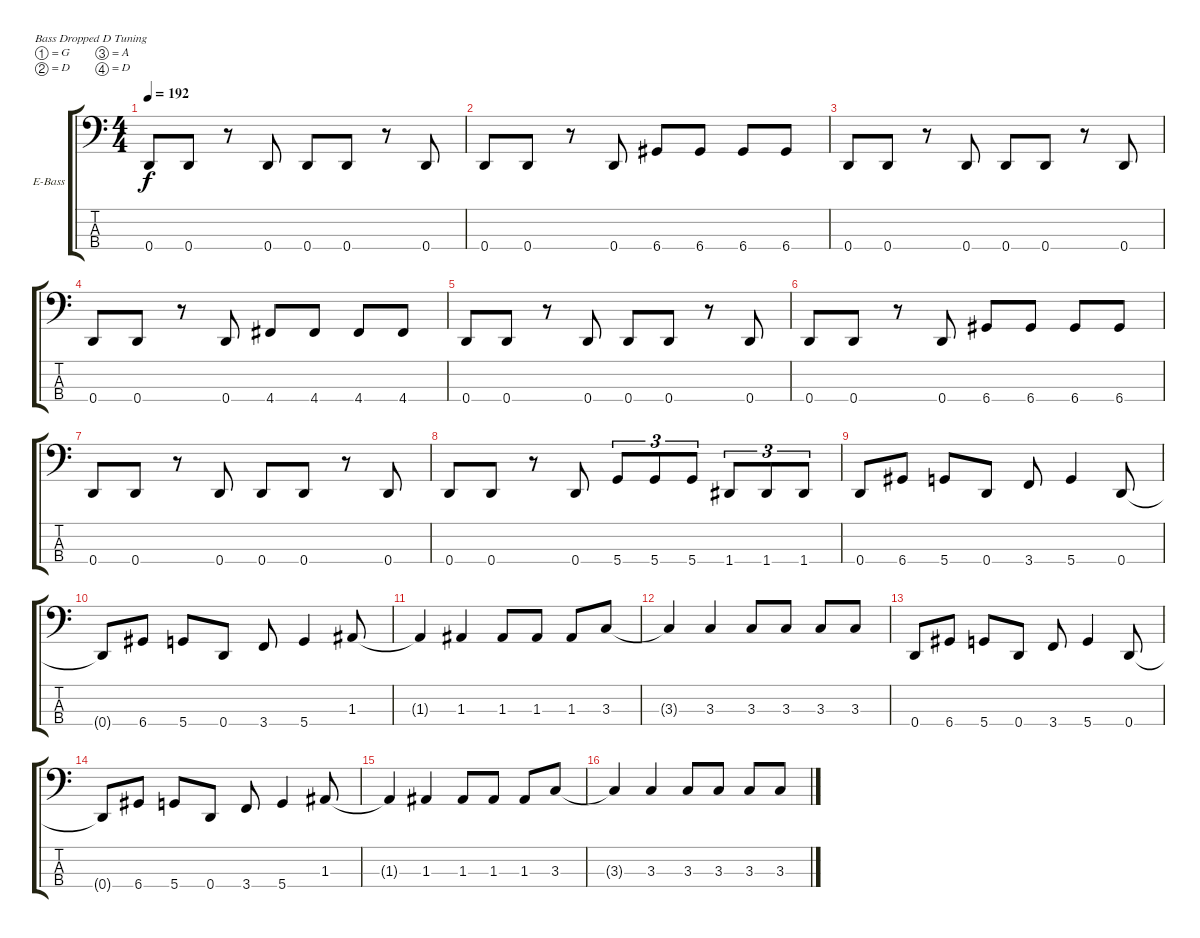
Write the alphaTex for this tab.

\defaultSystemsLayout 4
\bracketExtendMode groupsimilarinstruments
\firstSystemTrackNameOrientation horizontal
\otherSystemsTrackNameOrientation horizontal
\track ("Electric Bass" "E-Bass") {instrument electricbassfinger}
\staff {score tabs}
\tuning (G2 D2 A1 D1)
\ts (4 4)
\tempo 192
\clef f4
\ks c
0.4.8{dy f} 0.4.8 r.8 0.4.8 0.4.8 0.4.8 r.8 0.4.8 |
0.4.8 0.4.8 r.8 0.4.8 6.4.8 6.4.8 6.4.8 6.4.8 |
0.4.8 0.4.8 r.8 0.4.8 0.4.8 0.4.8 r.8 0.4.8 |
0.4.8 0.4.8 r.8 0.4.8 4.4.8 4.4.8 4.4.8 4.4.8 |
0.4.8 0.4.8 r.8 0.4.8 0.4.8 0.4.8 r.8 0.4.8 |
0.4.8 0.4.8 r.8 0.4.8 6.4.8 6.4.8 6.4.8 6.4.8 |
0.4.8 0.4.8 r.8 0.4.8 0.4.8 0.4.8 r.8 0.4.8 |
0.4.8 0.4.8 r.8 0.4.8 5.4.8{tu (3 2)} 5.4.8{tu (3 2)} 5.4.8{tu (3 2)} 1.4.8{tu (3 2)} 1.4.8{tu (3 2)} 1.4.8{tu (3 2)} |
0.4.8 6.4.8 5.4.8 0.4.8 3.4.8 5.4.4 0.4.8 |
0.4{t}.8 6.4.8 5.4.8 0.4.8 3.4.8 5.4.4 1.3.8 |
1.3{t}.4 1.3.4 1.3.8 1.3.8 1.3.8 3.3.8 |
3.3{t}.4 3.3.4 3.3.8 3.3.8 3.3.8 3.3.8 |
0.4.8 6.4.8 5.4.8 0.4.8 3.4.8 5.4.4 0.4.8 |
0.4{t}.8 6.4.8 5.4.8 0.4.8 3.4.8 5.4.4 1.3.8 |
1.3{t}.4 1.3.4 1.3.8 1.3.8 1.3.8 3.3.8 |
3.3{t}.4 3.3.4 3.3.8 3.3.8 3.3.8 3.3.8
